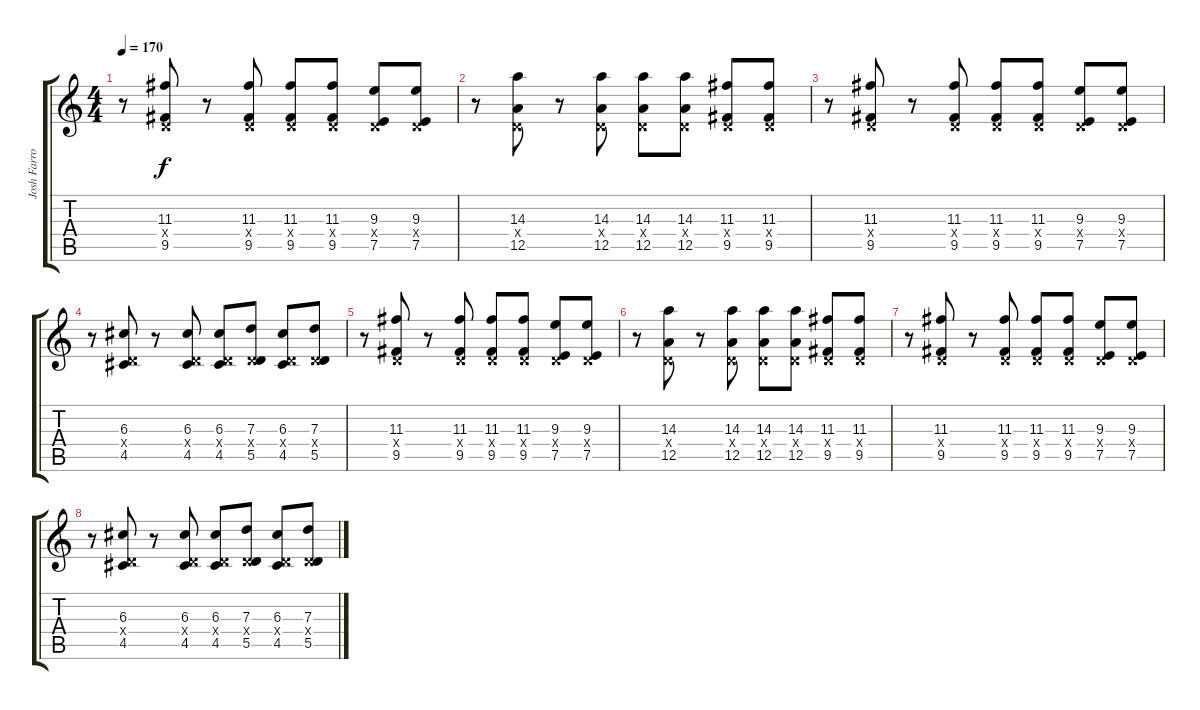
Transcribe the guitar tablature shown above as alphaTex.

\track ("Josh Farro Lead" "Josh Farro") {instrument distortionguitar}
\staff {score tabs}
\tuning (E4 B3 G3 D3 A2 D2) {hide}
\ts (4 4)
\tempo 170
\clef g2
\ks c
r.8{dy f instrument distortionguitar} (11.3 0.4{x} 9.5).8 r.8 (11.3 0.4{x} 9.5).8 (11.3 0.4{x} 9.5).8 (11.3 0.4{x} 9.5).8 (9.3 0.4{x} 7.5).8 (9.3 0.4{x} 7.5).8 |
r.8 (14.3 0.4{x} 12.5).8 r.8 (14.3 0.4{x} 12.5).8 (14.3 0.4{x} 12.5).8 (14.3 0.4{x} 12.5).8 (11.3 0.4{x} 9.5).8 (11.3 0.4{x} 9.5).8 |
r.8 (11.3 0.4{x} 9.5).8 r.8 (11.3 0.4{x} 9.5).8 (11.3 0.4{x} 9.5).8 (11.3 0.4{x} 9.5).8 (9.3 0.4{x} 7.5).8 (9.3 0.4{x} 7.5).8 |
r.8 (6.3 0.4{x} 4.5).8 r.8 (6.3 0.4{x} 4.5).8 (6.3 0.4{x} 4.5).8 (7.3 0.4{x} 5.5).8 (6.3 0.4{x} 4.5).8 (7.3 0.4{x} 5.5).8 |
r.8 (11.3 0.4{x} 9.5).8 r.8 (11.3 0.4{x} 9.5).8 (11.3 0.4{x} 9.5).8 (11.3 0.4{x} 9.5).8 (9.3 0.4{x} 7.5).8 (9.3 0.4{x} 7.5).8 |
r.8 (14.3 0.4{x} 12.5).8 r.8 (14.3 0.4{x} 12.5).8 (14.3 0.4{x} 12.5).8 (14.3 0.4{x} 12.5).8 (11.3 0.4{x} 9.5).8 (11.3 0.4{x} 9.5).8 |
r.8 (11.3 0.4{x} 9.5).8 r.8 (11.3 0.4{x} 9.5).8 (11.3 0.4{x} 9.5).8 (11.3 0.4{x} 9.5).8 (9.3 0.4{x} 7.5).8 (9.3 0.4{x} 7.5).8 |
r.8 (6.3 0.4{x} 4.5).8 r.8 (6.3 0.4{x} 4.5).8 (6.3 0.4{x} 4.5).8 (7.3 0.4{x} 5.5).8 (6.3 0.4{x} 4.5).8 (7.3 0.4{x} 5.5).8
